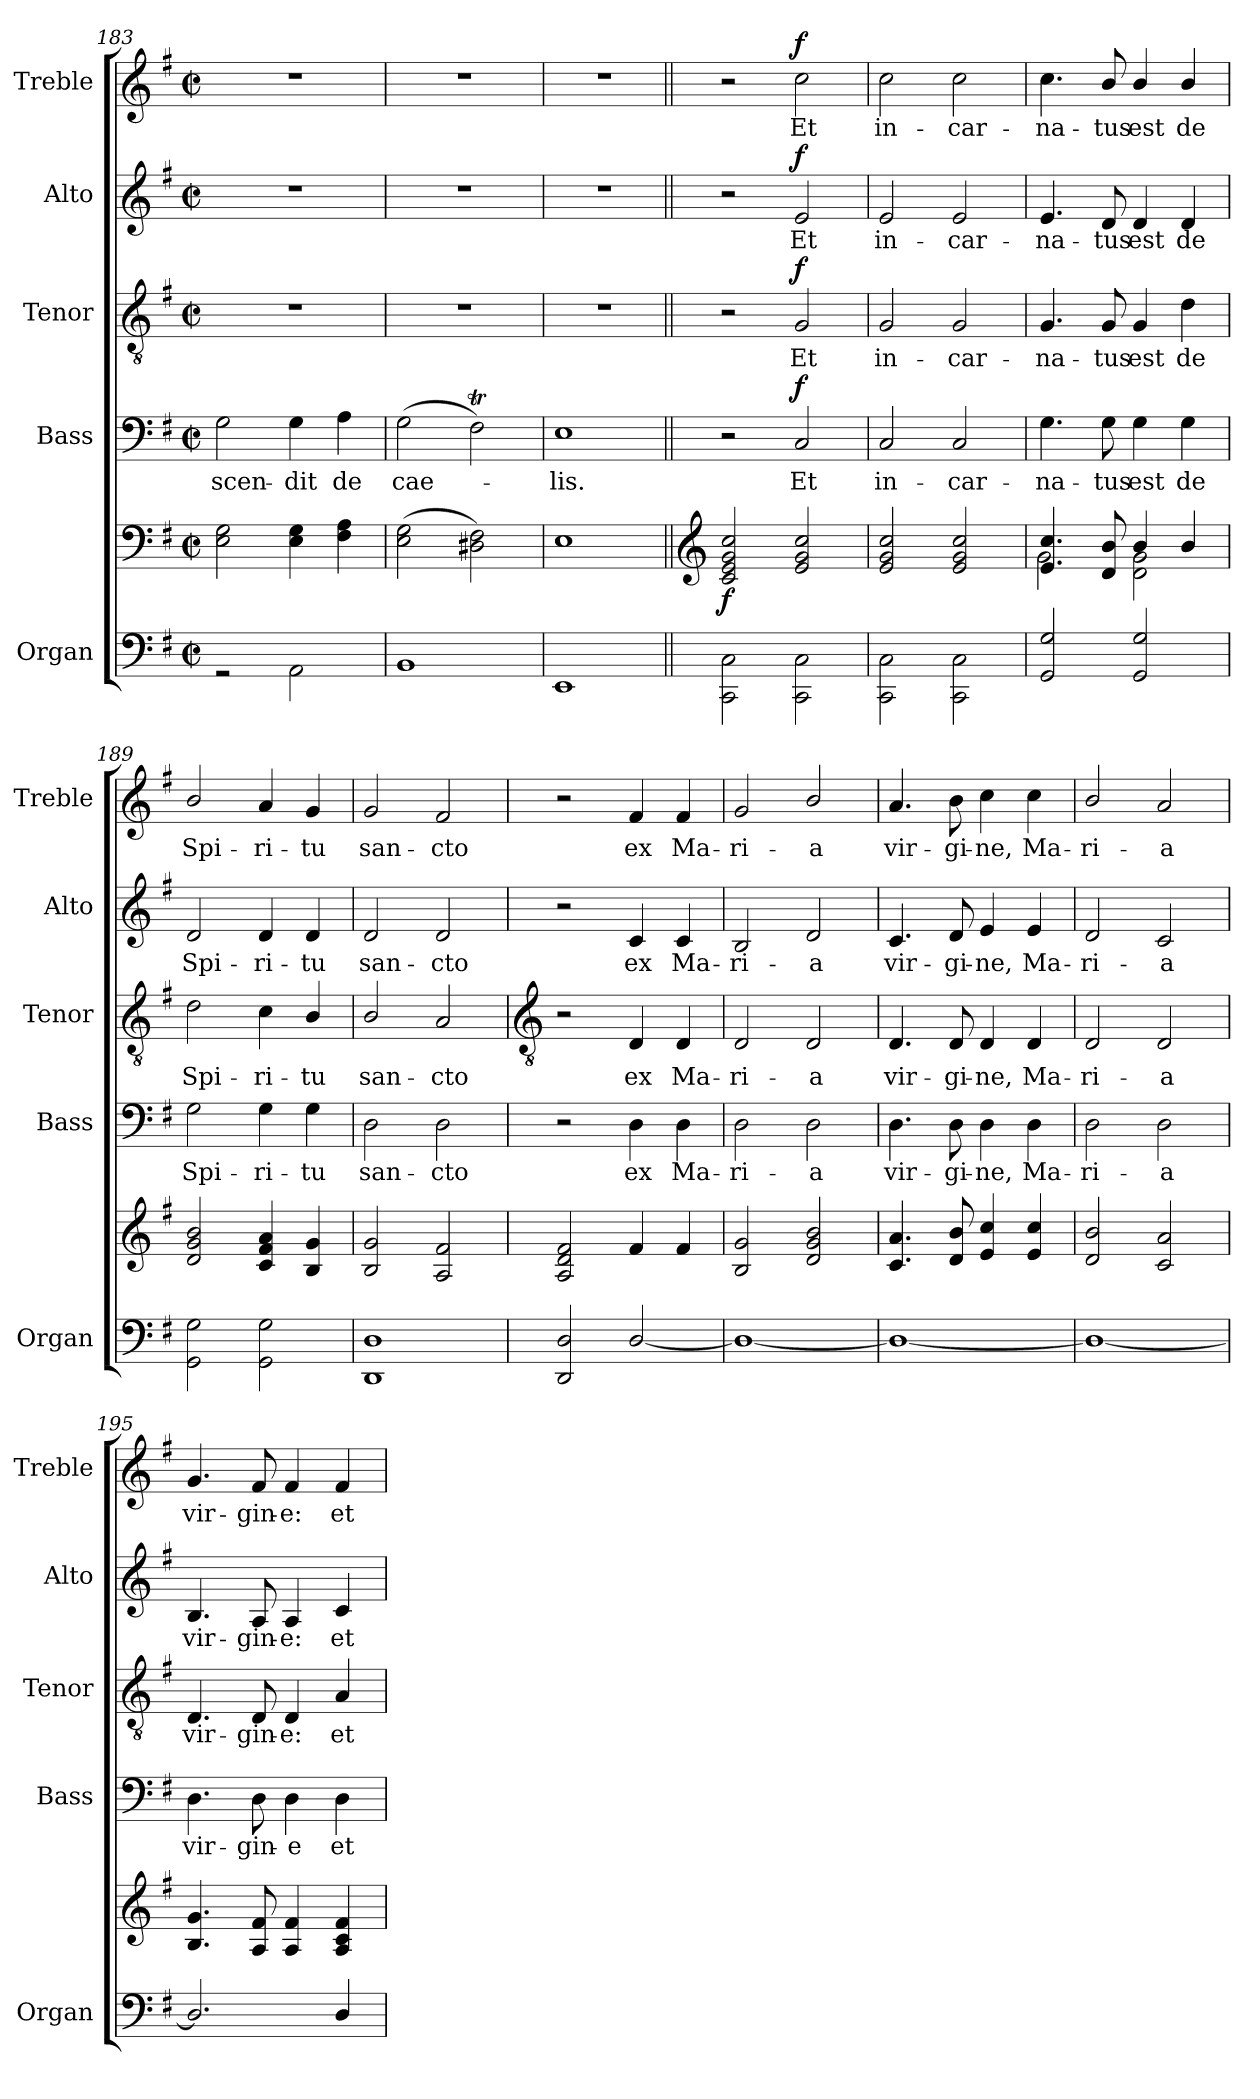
**kern	**kern	**dynam	**kern	**text	**dynam	**kern	**text	**dynam	**kern	**text	**dynam	**kern	**text	**dynam
*part5	*part5	*part5	*part4	*part4	*part4	*part3	*part3	*part3	*part2	*part2	*part2	*part1	*part1	*part1
*staff6	*staff5	*staff5/6	*staff4	*staff4	*staff4	*staff3	*staff3	*staff3	*staff2	*staff2	*staff2	*staff1	*staff1	*staff1
*I"Organ	*	*	*I"Bass	*	*	*I"Tenor	*	*	*I"Alto	*	*	*I"Treble	*	*
*I'Organ	*	*	*I'Bass	*	*	*I'Tenor	*	*	*I'Alto	*	*	*I'Treble	*	*
*clefF4	*clefF4	*	*clefF4	*	*	*clefGv2	*	*	*clefG2	*	*	*clefG2	*	*
*k[f#]	*k[f#]	*	*k[f#]	*	*	*k[f#]	*	*	*k[f#]	*	*	*k[f#]	*	*
*G:	*G:	*	*G:	*	*	*G:	*	*	*G:	*	*	*G:	*	*
*M2/2	*M2/2	*	*M2/2	*	*	*M2/2	*	*	*M2/2	*	*	*M2/2	*	*
*met(c|)	*met(c|)	*	*met(c|)	*	*	*met(c|)	*	*	*met(c|)	*	*	*met(c|)	*	*
=183	=183	=183	=183	=183	=183	=183	=183	=183	=183	=183	=183	=183	=183	=183
*^	*	*	*	*	*	*	*	*	*	*	*	*	*	*
!	!	!	!	!	!LO:LY:b	!	!	!	!	!	!	!	!	!	!
1ryy	2r	2E 2G	.	2G	-scen-	.	1r	.	.	1r	.	.	1r	.	.
!	!	!	!	!	!LO:LY:b	!	!	!	!	!	!	!	!	!	!
.	2AA	4E 4G	.	4G	-dit	.	.	.	.	.	.	.	.	.	.
!	!	!	!	!	!LO:LY:b	!	!	!	!	!	!	!	!	!	!
.	.	4F# 4A	.	4A	de	.	.	.	.	.	.	.	.	.	.
=184	=184	=184	=184	=184	=184	=184	=184	=184	=184	=184	=184	=184	=184	=184	=184
!	!	!	!	!	!LO:LY:b	!	!	!	!	!	!	!	!	!	!
1ryy	1BB	(>2E 2G	.	(>2G	cae-	.	1r	.	.	1r	.	.	1r	.	.
.	.	2D#X 2F#)	.	2F#t)	.	.	.	.	.	.	.	.	.	.	.
=185	=185	=185	=185	=185	=185	=185	=185	=185	=185	=185	=185	=185	=185	=185	=185
!	!	!	!	!	!LO:LY:b	!	!	!	!	!	!	!	!	!	!
1ryy	1EE	1E	.	1E	lis.	.	1r	.	.	1r	.	.	1r	.	.
=186||	=186||	=186||	=186||	=186||	=186||	=186||	=186||	=186||	=186||	=186||	=186||	=186||	=186||	=186||	=186||
*	*	*clefG2	*	*	*	*	*	*	*	*	*	*	*	*	*
!	!	!	!LO:DY:b	!	!	!	!	!	!	!	!	!	!	!	!
1ryy	2CC 2C	2c 2e 2g 2cc	f	2r	.	.	2r	.	.	2r	.	.	2r	.	.
!	!	!	!	!	!LO:LY:b	!LO:DY:b	!	!LO:LY:b	!LO:DY:b	!	!LO:LY:b	!LO:DY:b	!	!LO:LY:b	!LO:DY:b
.	2CC 2C	2e 2g 2cc	.	2C	Et	f	2G	Et	f	2e	Et	f	2cc	Et	f
=187	=187	=187	=187	=187	=187	=187	=187	=187	=187	=187	=187	=187	=187	=187	=187
!	!	!	!	!	!LO:LY:b	!	!	!LO:LY:b	!	!	!LO:LY:b	!	!	!LO:LY:b	!
1ryy	2CC 2C	2e 2g 2cc	.	2C	in-	.	2G	in-	.	2e	in-	.	2cc	in-	.
!	!	!	!	!	!LO:LY:b	!	!	!LO:LY:b	!	!	!LO:LY:b	!	!	!LO:LY:b	!
.	2CC 2C	2e 2g 2cc	.	2C	-car-	.	2G	-car-	.	2e	-car-	.	2cc	-car-	.
=188	=188	=188	=188	=188	=188	=188	=188	=188	=188	=188	=188	=188	=188	=188	=188
*	*	*^	*	*	*	*	*	*	*	*	*	*	*	*	*
!	!	!	!	!	!	!LO:LY:b	!	!	!LO:LY:b	!	!	!LO:LY:b	!	!	!LO:LY:b	!
*v	*v	*	*	*	*	*	*	*	*	*	*	*	*	*	*	*
2GG 2G	4.e 4.cc	2g\	.	4.G	-na-	.	4.G	-na-	.	4.e	-na-	.	4.cc	-na-	.
!	!	!	!	!	!LO:LY:b	!	!	!LO:LY:b	!	!	!LO:LY:b	!	!	!LO:LY:b	!
.	8d/ 8b/	.	.	8G	-tus	.	8G	-tus	.	8d	-tus	.	8b/	-tus	.
!	!	!	!	!	!LO:LY:b	!	!	!LO:LY:b	!	!	!LO:LY:b	!	!	!LO:LY:b	!
2GG 2G	4b/	2d\ 2g\	.	4G	est	.	4G	est	.	4d	est	.	4b/	est	.
!	!	!	!	!	!LO:LY:b	!	!	!LO:LY:b	!	!	!LO:LY:b	!	!	!LO:LY:b	!
.	4b/	.	.	4G	de	.	4d	de	.	4d	de	.	4b/	de	.
*	*v	*v	*	*	*	*	*	*	*	*	*	*	*	*	*
=189	=189	=189	=189	=189	=189	=189	=189	=189	=189	=189	=189	=189	=189	=189
*^	*	*	*	*	*	*	*	*	*	*	*	*	*	*
!	!	!	!	!	!LO:LY:b	!	!	!LO:LY:b	!	!	!LO:LY:b	!	!	!LO:LY:b	!
1ryy	2GG 2G	2d/ 2g/ 2b/	.	2G	Spi-	.	2d	Spi-	.	2d	Spi-	.	2b/	Spi-	.
!	!	!	!	!	!LO:LY:b	!	!	!LO:LY:b	!	!	!LO:LY:b	!	!	!LO:LY:b	!
.	2GG 2G	4c 4f# 4a	.	4G	-ri-	.	4c	-ri-	.	4d	-ri-	.	4a	-ri-	.
!	!	!	!	!	!LO:LY:b	!	!	!LO:LY:b	!	!	!LO:LY:b	!	!	!LO:LY:b	!
.	.	4B 4g	.	4G	-tu	.	4B/	-tu	.	4d	-tu	.	4g	-tu	.
=190	=190	=190	=190	=190	=190	=190	=190	=190	=190	=190	=190	=190	=190	=190	=190
!	!	!	!	!	!LO:LY:b	!	!	!LO:LY:b	!	!	!LO:LY:b	!	!	!LO:LY:b	!
1ryy	1DD 1D	2B 2g	.	2D	san-	.	2B/	san-	.	2d	san-	.	2g	san-	.
!	!	!	!	!	!LO:LY:b	!	!	!LO:LY:b	!	!	!LO:LY:b	!	!	!LO:LY:b	!
.	.	2A 2f#	.	2D	-cto	.	2A	-cto	.	2d	-cto	.	2f#	-cto	.
*v	*v	*	*	*	*	*	*	*	*	*	*	*	*	*	*
!!LO:LB:g=z
=191	=191	=191	=191	=191	=191	=191	=191	=191	=191	=191	=191	=191	=191	=191
*	*	*	*	*	*	*clefGv2	*	*	*	*	*	*	*	*
2DD 2D	2A 2d 2f#	.	2r	.	.	2r	.	.	2r	.	.	2r	.	.
!	!	!	!	!LO:LY:b	!	!	!LO:LY:b	!	!	!LO:LY:b	!	!	!LO:LY:b	!
[2D/	4f#	.	4D	ex	.	4D	ex	.	4c	ex	.	4f#	ex	.
!	!	!	!	!LO:LY:b	!	!	!LO:LY:b	!	!	!LO:LY:b	!	!	!LO:LY:b	!
.	4f#	.	4D	Ma-	.	4D	Ma-	.	4c	Ma-	.	4f#	Ma-	.
=192	=192	=192	=192	=192	=192	=192	=192	=192	=192	=192	=192	=192	=192	=192
!	!	!	!	!LO:LY:b	!	!	!LO:LY:b	!	!	!LO:LY:b	!	!	!LO:LY:b	!
1D/_	2B 2g	.	2D	-ri-	.	2D	-ri-	.	2B	-ri-	.	2g	-ri-	.
!	!	!	!	!LO:LY:b	!	!	!LO:LY:b	!	!	!LO:LY:b	!	!	!LO:LY:b	!
.	2d/ 2g/ 2b/	.	2D	-a	.	2D	-a	.	2d	-a	.	2b/	-a	.
=193	=193	=193	=193	=193	=193	=193	=193	=193	=193	=193	=193	=193	=193	=193
!	!	!	!	!LO:LY:b	!	!	!LO:LY:b	!	!	!LO:LY:b	!	!	!LO:LY:b	!
1D/_	4.c 4.a	.	4.D	vir-	.	4.D	vir-	.	4.c	vir-	.	4.a	vir-	.
!	!	!	!	!LO:LY:b	!	!	!LO:LY:b	!	!	!LO:LY:b	!	!	!LO:LY:b	!
.	8d 8b	.	8D	-gi-	.	8D	-gi-	.	8d	-gi-	.	8b	-gi-	.
!	!	!	!	!LO:LY:b	!	!	!LO:LY:b	!	!	!LO:LY:b	!	!	!LO:LY:b	!
.	4e 4cc	.	4D	-ne,	.	4D	-ne,	.	4e	-ne,	.	4cc	-ne,	.
!	!	!	!	!LO:LY:b	!	!	!LO:LY:b	!	!	!LO:LY:b	!	!	!LO:LY:b	!
.	4e 4cc	.	4D	Ma-	.	4D	Ma-	.	4e	Ma-	.	4cc	Ma-	.
=194	=194	=194	=194	=194	=194	=194	=194	=194	=194	=194	=194	=194	=194	=194
!	!	!	!	!LO:LY:b	!	!	!LO:LY:b	!	!	!LO:LY:b	!	!	!LO:LY:b	!
1D/_	2d/ 2b/	.	2D	-ri-	.	2D	-ri-	.	2d	-ri-	.	2b/	-ri-	.
!	!	!	!	!LO:LY:b	!	!	!LO:LY:b	!	!	!LO:LY:b	!	!	!LO:LY:b	!
.	2c 2a	.	2D	-a	.	2D	-a	.	2c	-a	.	2a	-a	.
=195	=195	=195	=195	=195	=195	=195	=195	=195	=195	=195	=195	=195	=195	=195
!	!	!	!	!LO:LY:b	!	!	!LO:LY:b	!	!	!LO:LY:b	!	!	!LO:LY:b	!
2.D/]	4.B 4.g	.	4.D	vir-	.	4.D	vir-	.	4.B	vir-	.	4.g	vir-	.
!	!	!	!	!LO:LY:b	!	!	!LO:LY:b	!	!	!LO:LY:b	!	!	!LO:LY:b	!
.	8A 8f#	.	8D	-gin-	.	8D	-gin-	.	8A	-gin-	.	8f#	-gin-	.
!	!	!	!	!LO:LY:b	!	!	!LO:LY:b	!	!	!LO:LY:b	!	!	!LO:LY:b	!
.	4A 4f#	.	4D	-e	.	4D	-e:	.	4A	-e:	.	4f#	-e:	.
!	!	!	!	!LO:LY:b	!	!	!LO:LY:b	!	!	!LO:LY:b	!	!	!LO:LY:b	!
4D/	4A 4c 4f#	.	4D	et	.	4A	et	.	4c	et	.	4f#	et	.
=	=	=	=	=	=	=	=	=	=	=	=	=	=	=
*-	*-	*-	*-	*-	*-	*-	*-	*-	*-	*-	*-	*-	*-	*-
